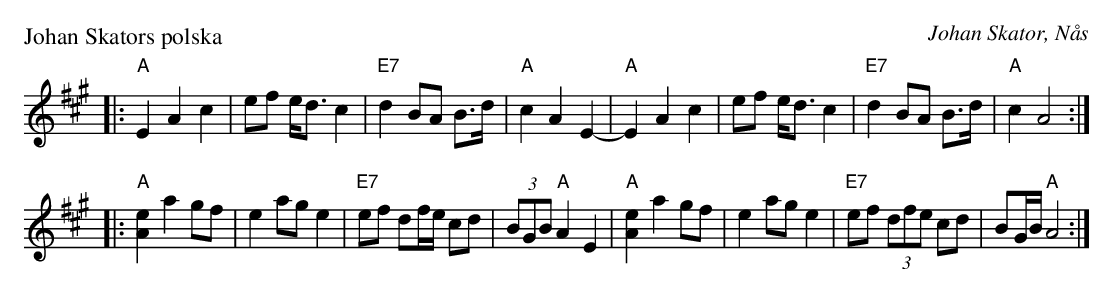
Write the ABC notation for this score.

X:1
P: Johan Skators polska
O: Johan Skator, N\aas
L: 1/8
K: A
|: "A"E2 A2 c2 | ef e<d c2 | "E7"d2 BA B>d | "A"c2 A2 E2- \
|  "A"E2 A2 c2 | ef e<d c2 | "E7"d2 BA B>d | "A"c2 A4 :|
|: "A"[e2A2] a2 gf | e2 ag e2 | "E7"ef df/e/ cd | (3BGB "A"A2 E2 \
|  "A"[e2A2] a2 gf | e2 ag e2 | "E7"ef (3dfe cd | BG/B/ "A"A4 :|
